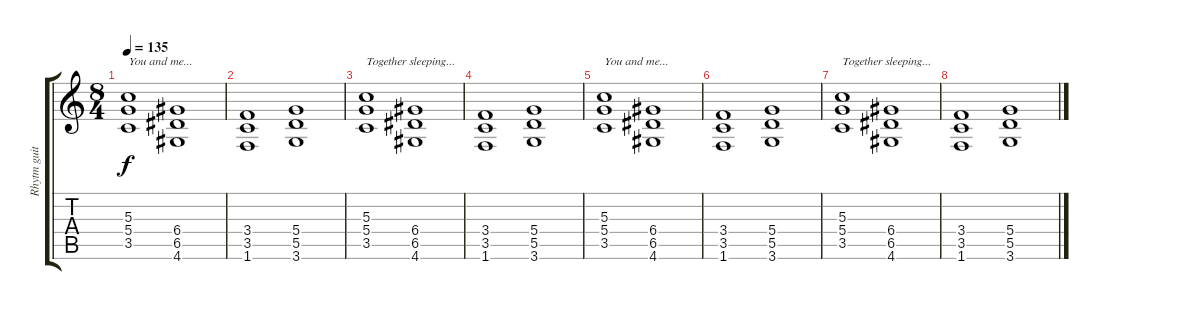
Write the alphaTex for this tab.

\track ("Rhytm guitar 1" "Rhytm guit") {instrument distortionguitar}
\staff {score tabs}
\tuning (E4 B3 G3 D3 A2 E2) {hide}
\ts (8 4)
\tempo 135
\clef g2
\ks c
(5.3 5.4 3.5).1{txt "You and me..." dy f} (6.4 6.5 4.6).1 |
(3.4 3.5 1.6).1{volume 5} (5.4 5.5 3.6).1 |
(5.3 5.4 3.5).1{txt "Together sleeping..."} (6.4 6.5 4.6).1 |
(3.4 3.5 1.6).1{volume 2} (5.4 5.5 3.6).1 |
(5.3 5.4 3.5).1{txt "You and me..."} (6.4 6.5 4.6).1 |
(3.4 3.5 1.6).1{volume 0} (5.4 5.5 3.6).1 |
(5.3 5.4 3.5).1{txt "Together sleeping..."} (6.4 6.5 4.6).1 |
(3.4 3.5 1.6).1 (5.4 5.5 3.6).1
